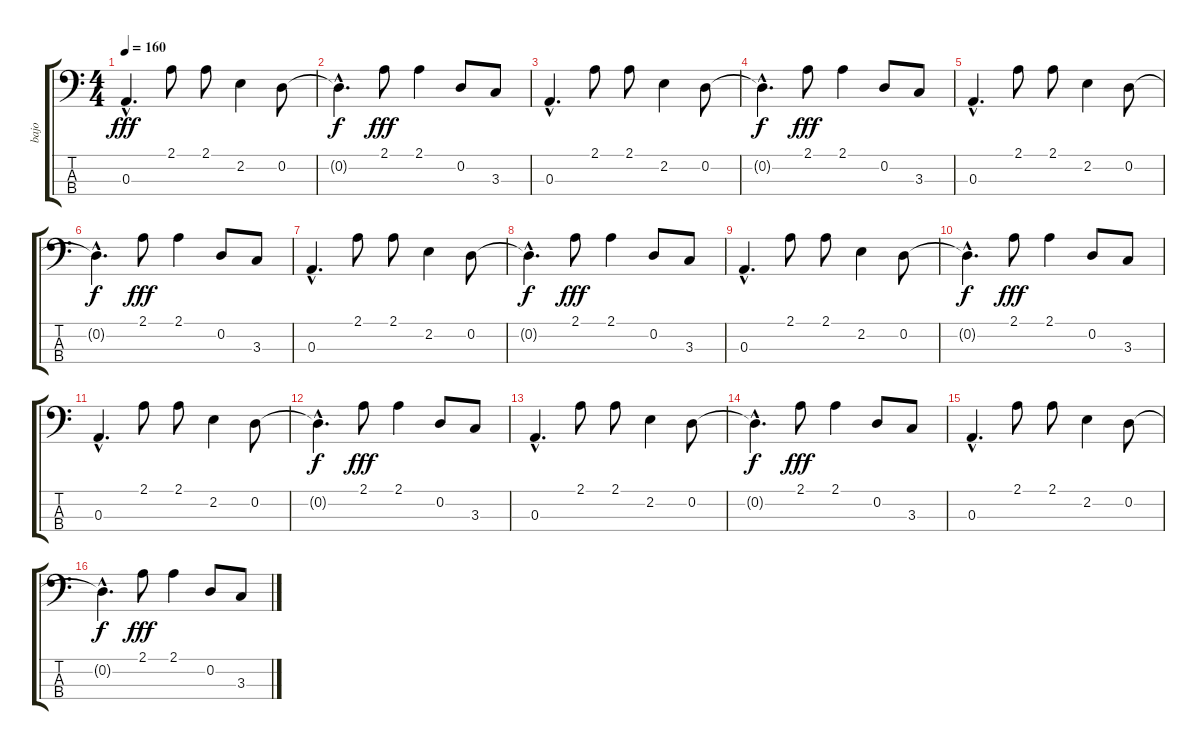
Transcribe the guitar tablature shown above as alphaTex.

\track ("bajo" "bajo") {instrument electricbassfinger}
\staff {score tabs}
\tuning (G2 D2 A1 E1) {hide}
\ts (4 4)
\tempo 160
\clef f4
\ks c
0.3{hac}.4{d dy fff} 2.1.8 2.1.8 2.2.4 0.2.8 |
0.2{hac t}.4{d dy f} 2.1.8{dy fff} 2.1.4 0.2.8 3.3.8 |
0.3{hac}.4{d} 2.1.8 2.1.8 2.2.4 0.2.8 |
0.2{hac t}.4{d dy f} 2.1.8{dy fff} 2.1.4 0.2.8 3.3.8 |
0.3{hac}.4{d} 2.1.8 2.1.8 2.2.4 0.2.8 |
0.2{hac t}.4{d dy f} 2.1.8{dy fff} 2.1.4 0.2.8 3.3.8 |
0.3{hac}.4{d} 2.1.8 2.1.8 2.2.4 0.2.8 |
0.2{hac t}.4{d dy f} 2.1.8{dy fff} 2.1.4 0.2.8 3.3.8 |
0.3{hac}.4{d} 2.1.8 2.1.8 2.2.4 0.2.8 |
0.2{hac t}.4{d dy f} 2.1.8{dy fff} 2.1.4 0.2.8 3.3.8 |
0.3{hac}.4{d} 2.1.8 2.1.8 2.2.4 0.2.8 |
0.2{hac t}.4{d dy f} 2.1.8{dy fff} 2.1.4 0.2.8 3.3.8 |
0.3{hac}.4{d} 2.1.8 2.1.8 2.2.4 0.2.8 |
0.2{hac t}.4{d dy f} 2.1.8{dy fff} 2.1.4 0.2.8 3.3.8 |
0.3{hac}.4{d} 2.1.8 2.1.8 2.2.4 0.2.8 |
0.2{hac t}.4{d dy f} 2.1.8{dy fff} 2.1.4 0.2.8 3.3.8
